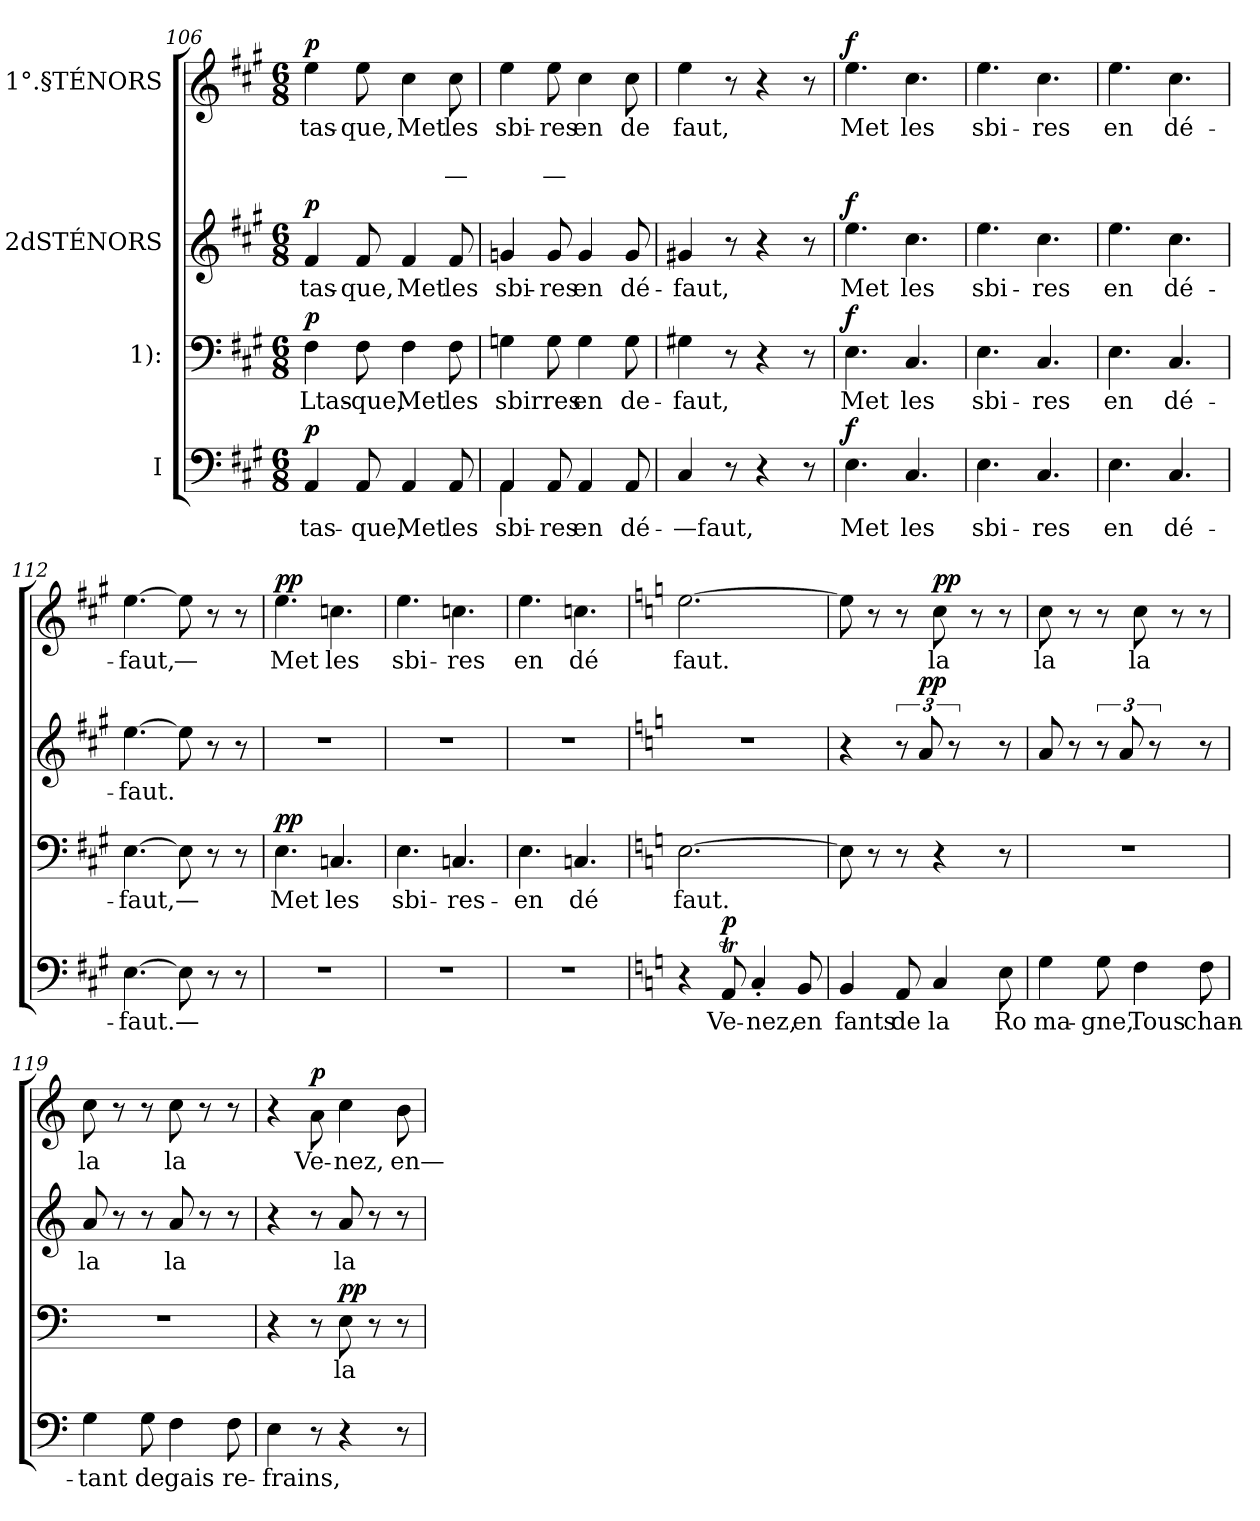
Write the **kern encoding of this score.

**kern	**text	**dynam	**kern	**text	**dynam	**kern	**text	**dynam	**kern	**text	**text	**text	**dynam
*part4	*part4	*part4	*part3	*part3	*part3	*part2	*part2	*part2	*part1	*part1	*part1	*part1	*part1
*staff4	*staff4	*staff4	*staff3	*staff3	*staff3	*staff2	*staff2	*staff2	*staff1	*staff1	*staff1	*staff1	*staff1
*I"I	*	*	*I"1):	*	*	*I"2dSTÉNORS	*	*	*I"1°.§TÉNORS	*	*	*	*
*clefF4	*	*	*clefF4	*	*	*clefG2	*	*	*clefG2	*	*	*	*
*k[f#c#g#]	*	*	*k[f#c#g#]	*	*	*k[f#c#g#]	*	*	*k[f#c#g#]	*	*	*	*
*M6/8	*	*	*M6/8	*	*	*M6/8	*	*	*M6/8	*	*	*	*
=106	=106	=106	=106	=106	=106	=106	=106	=106	=106	=106	=106	=106	=106
!	!	!LO:DY:a	!	!	!LO:DY:a	!	!	!LO:DY:a	!	!	!	!	!LO:DY:a
4AAi/	tas-	p	4F#i\	Ltas-	p	4f#i/	tas-	p	4eei\	tas-	.	.	p
8AAi/	que,	.	8F#i\	que,	.	8f#i/	que,	.	8eei\	que,	.	.	.
4AAi/	Met	.	4F#i\	Met	.	4f#i/	Met	.	4cc#i\	Met	.	.	.
8AAi/	les	.	8F#i\	les	.	8f#i/	les	.	8cc#i\	les	.	—	.
=107	=107	=107	=107	=107	=107	=107	=107	=107	=107	=107	=107	=107	=107
*^	*	*	*	*	*	*	*	*	*	*	*	*	*
4AAi/	4AAj\	sbi-	.	4Gni\	sbirres	.	4gni/	sbi-	.	4eei\	sbi-	.	.	.
8AAi/	2ryy	res	.	8Gi\	.	.	8gi/	res	.	8eei\	res	.	—	.
4AAi/	.	en	.	4Gi\	en	.	4gi/	en	.	4cc#i\	en	.	.	.
8AAi/	.	dé-	.	8Gi\	de-	.	8gi/	dé-	.	8cc#i\	de	.	.	.
*v	*v	*	*	*	*	*	*	*	*	*	*	*	*	*
!!LO:LB:g=z
=108	=108	=108	=108	=108	=108	=108	=108	=108	=108	=108	=108	=108	=108
4C#i/	—faut,	.	4G#Xi\	faut,	.	4g#Xi/	faut,	.	4eei\	faut,	.	.	.
8r	.	.	8r	.	.	8r	.	.	8r	.	.	.	.
4r	.	.	4r	.	.	4r	.	.	4r	.	.	.	.
8r	.	.	8r	.	.	8r	.	.	8r	.	.	.	.
=109	=109	=109	=109	=109	=109	=109	=109	=109	=109	=109	=109	=109	=109
!	!	!LO:DY:a	!	!	!LO:DY:a	!	!	!LO:DY:a	!	!	!	!	!LO:DY:a
4.Ei\	Met	f	4.Ei\	Met	f	4.eei\	Met	f	4.eei\	Met	.	.	f
4.C#i/	les	.	4.C#i/	les	.	4.cc#i\	les	.	4.cc#i\	les	.	.	.
=110	=110	=110	=110	=110	=110	=110	=110	=110	=110	=110	=110	=110	=110
4.Ei\	sbi-	.	4.Ei\	sbi-	.	4.eei\	sbi-	.	4.eei\	sbi-	.	.	.
4.C#i/	res	.	4.C#i/	res	.	4.cc#i\	res	.	4.cc#i\	res	.	.	.
=111	=111	=111	=111	=111	=111	=111	=111	=111	=111	=111	=111	=111	=111
4.Ei\	en	.	4.Ei\	en	.	4.eei\	en	.	4.eei\	en	.	.	.
4.C#i/	dé-	.	4.C#i/	dé-	.	4.cc#i\	dé-	.	4.cc#i\	dé-	.	.	.
=112	=112	=112	=112	=112	=112	=112	=112	=112	=112	=112	=112	=112	=112
[4.Ei\	faut.—	.	[4.Ei\	faut,—	.	[4.eei\	faut.	.	[4.eei\	faut,	.	.	.
8Ei\]	.	.	8Ei\]	.	.	8eei\]	.	.	8eei\]	—	.	.	.
8r	.	.	8r	.	.	8r	.	.	8r	.	.	.	.
8r	.	.	8r	.	.	8r	.	.	8r	.	.	.	.
=113	=113	=113	=113	=113	=113	=113	=113	=113	=113	=113	=113	=113	=113
!	!	!	!	!	!LO:DY:a	!	!	!	!	!	!	!	!LO:DY:a
2.r	.	.	4.Ei\	Met	pp	2.r	.	.	4.eei\	Met	.	.	pp
.	.	.	4.Cni/	les	.	.	.	.	4.ccni\	les	.	.	.
!!LO:LB:g=z
=114	=114	=114	=114	=114	=114	=114	=114	=114	=114	=114	=114	=114	=114
2.r	.	.	4.Ei\	sbi-	.	2.r	.	.	4.eei\	sbi-	.	.	.
.	.	.	4.Cni/	res-	.	.	.	.	4.ccni\	res	.	.	.
=115	=115	=115	=115	=115	=115	=115	=115	=115	=115	=115	=115	=115	=115
2.r	.	.	4.Ei\	en	.	2.r	.	.	4.eei\	en	.	.	.
.	.	.	4.Cni/	dé	.	.	.	.	4.ccni\	dé	.	.	.
=116	=116	=116	=116	=116	=116	=116	=116	=116	=116	=116	=116	=116	=116
*k[]	*	*	*k[]	*	*	*k[]	*	*	*k[]	*	*	*	*
4r	.	.	[2.Ei\	faut.	.	2.r	.	.	[2.eei\	faut.	.	.	.
!	!	!LO:DY:a	!	!	!	!	!	!	!	!	!	!	!
8AATi/	Ve-	p	.	.	.	.	.	.	.	.	.	.	.
4C'>i/	nez,	.	.	.	.	.	.	.	.	.	.	.	.
8BBi/	en	.	.	.	.	.	.	.	.	.	.	.	.
=117	=117	=117	=117	=117	=117	=117	=117	=117	=117	=117	=117	=117	=117
4BBi/	fants	.	8Ei\]	.	.	4r	.	.	8eei\]	.	.	.	.
.	.	.	8r	.	.	.	.	.	8r	.	.	.	.
8AAi/	de	.	8r	.	.	12r	.	.	8r	.	.	.	.
!	!	!	!	!	!	!	!	!LO:DY:a	!	!	!	!	!
.	.	.	.	.	.	12ai/	.	pp	.	.	.	.	.
!	!	!	!	!	!	!	!	!	!	!	!	!	!LO:DY:a
4Ci/	la	.	4r	.	.	.	.	.	8cci\	la	.	.	pp
.	.	.	.	.	.	12r	.	.	.	.	.	.	.
.	.	.	.	.	.	8ryy	.	.	8r	.	.	.	.
8Ei\	Ro	.	8r	.	.	8r	.	.	8r	.	.	.	.
=118	=118	=118	=118	=118	=118	=118	=118	=118	=118	=118	=118	=118	=118
4Gi\	ma-	.	2.r	.	.	8ai/	.	.	8cci\	la	.	.	.
.	.	.	.	.	.	8r	.	.	8r	.	.	.	.
8Gi\	gne,	.	.	.	.	12r	.	.	8r	.	.	.	.
.	.	.	.	.	.	12ai/	.	.	.	.	.	.	.
4Fi\	Tous	.	.	.	.	.	.	.	8cci\	la	.	.	.
.	.	.	.	.	.	12r	.	.	.	.	.	.	.
.	.	.	.	.	.	8ryy	.	.	8r	.	.	.	.
8Fi\	chan-	.	.	.	.	8r	.	.	8r	.	.	.	.
!!LO:PB:g=z
=119	=119	=119	=119	=119	=119	=119	=119	=119	=119	=119	=119	=119	=119
4Gi\	tant	.	2.r	.	.	8ai/	la	.	8cci\	la	.	.	.
.	.	.	.	.	.	8r	.	.	8r	.	.	.	.
8Gi\	de	.	.	.	.	8r	.	.	8r	.	.	.	.
4Fi\	gais	.	.	.	.	8ai/	la	.	8cci\	la	.	.	.
.	.	.	.	.	.	8r	.	.	8r	.	.	.	.
8Fi\	re-	.	.	.	.	8r	.	.	8r	.	.	.	.
=120	=120	=120	=120	=120	=120	=120	=120	=120	=120	=120	=120	=120	=120
4Ei\	frains,	.	4r	.	.	4r	.	.	4r	.	.	.	.
!	!	!	!	!	!	!	!	!	!	!	!	!	!LO:DY:a
8r	.	.	8r	.	.	8r	.	.	8ai\	Ve-	.	.	p
!	!	!	!	!	!LO:DY:a	!	!	!	!	!	!	!	!
4r	.	.	8Ei\	la	pp	8ai/	la	.	4cci\	nez,	.	.	.
.	.	.	8r	.	.	8r	.	.	.	.	.	.	.
8r	.	.	8r	.	.	8r	.	.	8bi\	en—	.	.	.
=	=	=	=	=	=	=	=	=	=	=	=	=	=
*-	*-	*-	*-	*-	*-	*-	*-	*-	*-	*-	*-	*-	*-
